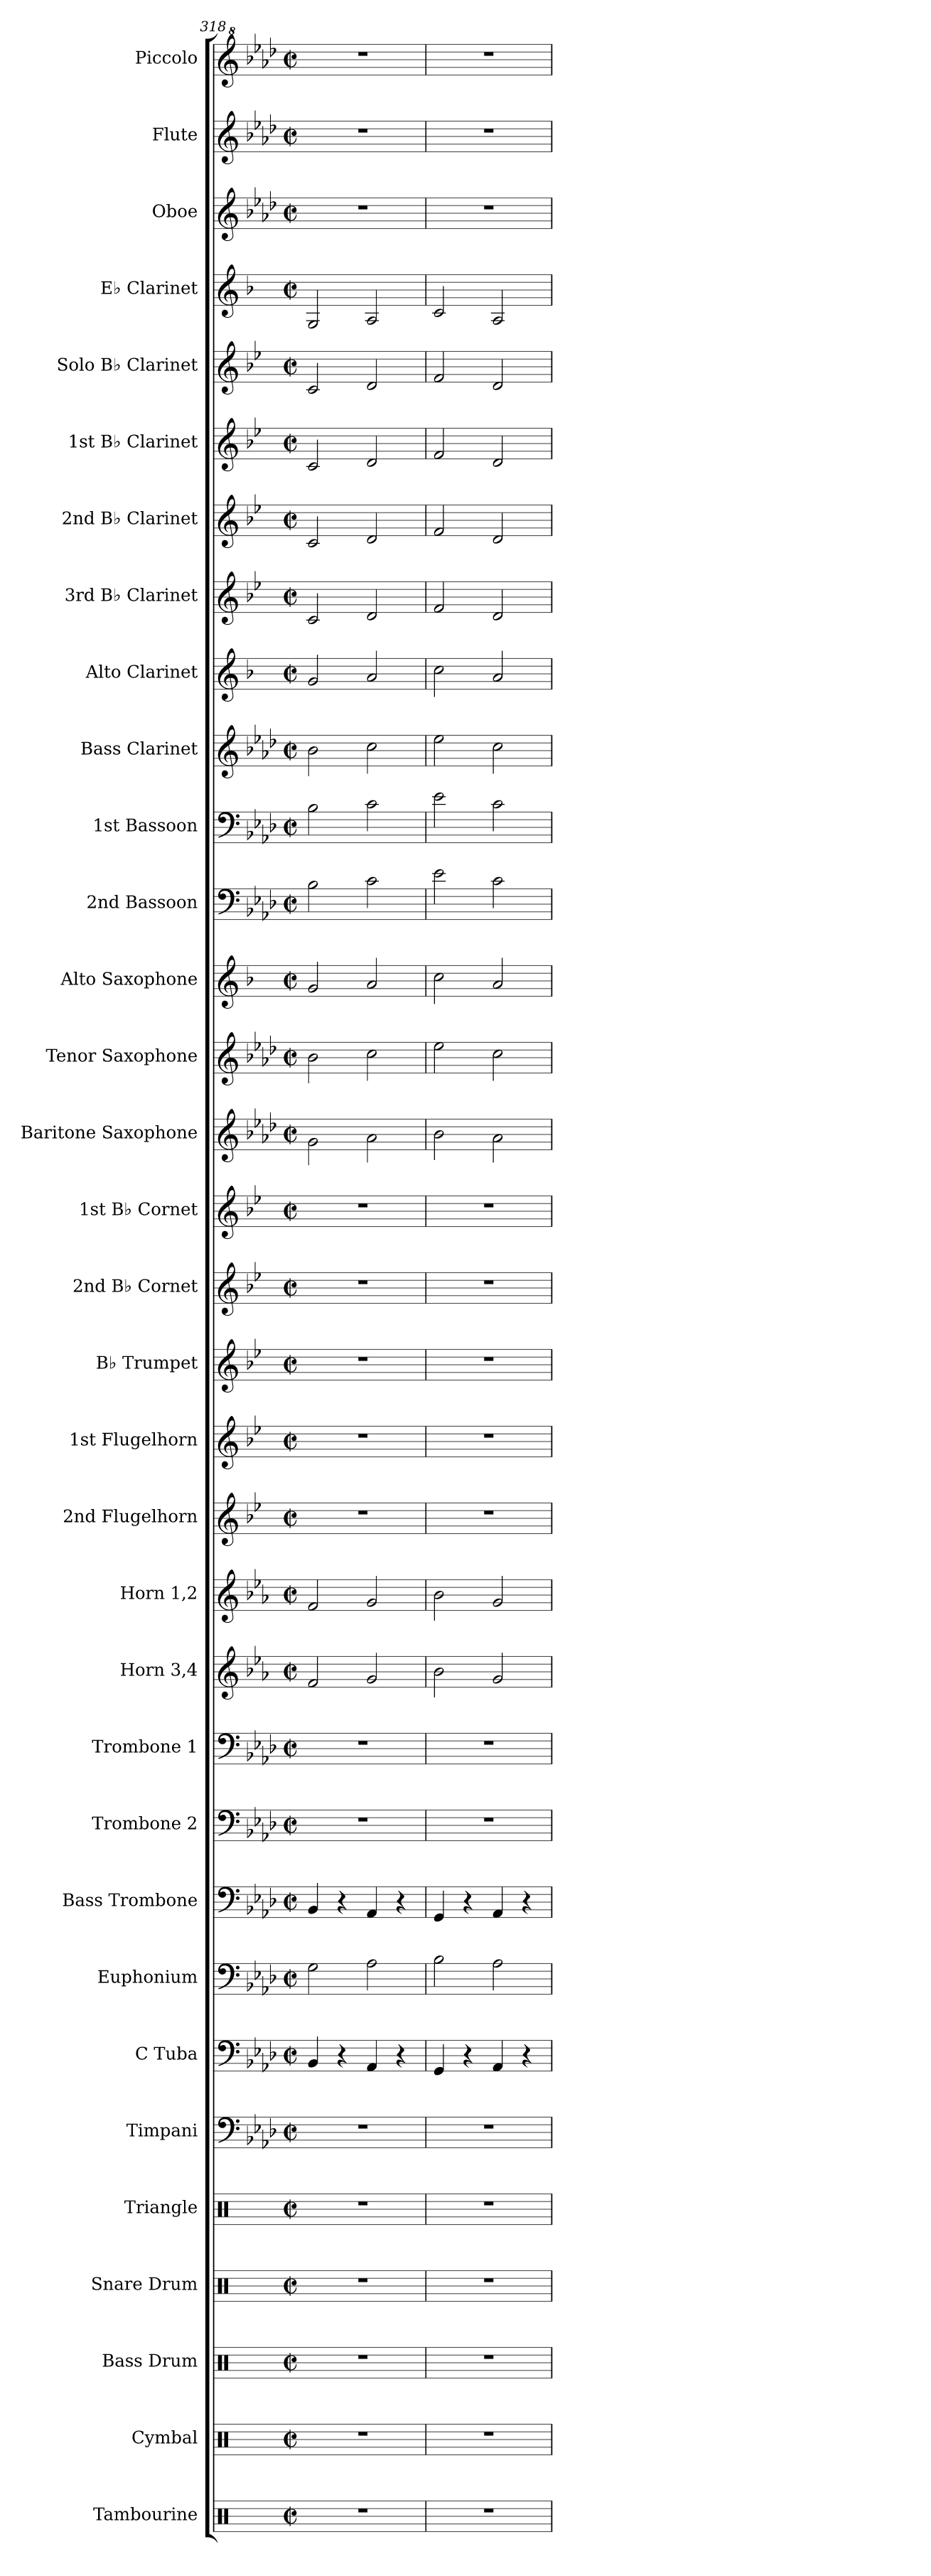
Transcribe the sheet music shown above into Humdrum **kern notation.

**kern	**kern	**kern	**kern	**kern	**kern	**kern	**kern	**kern	**kern	**kern	**kern	**kern	**kern	**kern	**kern	**kern	**kern	**kern	**kern	**kern	**kern	**kern	**kern	**kern	**kern	**kern	**kern	**kern	**kern	**kern	**kern	**kern
*part33	*part32	*part31	*part30	*part29	*part28	*part27	*part26	*part25	*part24	*part23	*part22	*part21	*part20	*part19	*part18	*part17	*part16	*part15	*part14	*part13	*part12	*part11	*part10	*part9	*part8	*part7	*part6	*part5	*part4	*part3	*part2	*part1
*staff33	*staff32	*staff31	*staff30	*staff29	*staff28	*staff27	*staff26	*staff25	*staff24	*staff23	*staff22	*staff21	*staff20	*staff19	*staff18	*staff17	*staff16	*staff15	*staff14	*staff13	*staff12	*staff11	*staff10	*staff9	*staff8	*staff7	*staff6	*staff5	*staff4	*staff3	*staff2	*staff1
*I"Tambourine	*I"Cymbal	*I"Bass Drum	*I"Snare Drum	*I"Triangle	*I"Timpani	*I"C Tuba	*I"Euphonium	*I"Bass Trombone	*I"Trombone 2	*I"Trombone 1	*I"Horn 3,4	*I"Horn 1,2	*I"2nd Flugelhorn	*I"1st Flugelhorn	*I"B♭ Trumpet	*I"2nd B♭ Cornet	*I"1st B♭ Cornet	*I"Baritone Saxophone	*I"Tenor Saxophone	*I"Alto Saxophone	*I"2nd Bassoon	*I"1st Bassoon	*I"Bass Clarinet	*I"Alto Clarinet	*I"3rd B♭ Clarinet	*I"2nd B♭ Clarinet	*I"1st B♭ Clarinet	*I"Solo B♭ Clarinet	*I"E♭ Clarinet	*I"Oboe	*I"Flute	*I"Piccolo
*I'Tamb.	*I'Cym.	*I'B. Dr.	*I'Sn. Dr.	*I'Trgl.	*I'Timp.	*I'C Tu.	*I'Eu.	*I'B. Trb.	*I'Trb. 2	*I'Trb. 1	*I'Hn. 3,4	*I'Hn. 1,2	*I'2nd Flghn.	*I'1st Flghn.	*I'B♭ Tpt.	*I'2nd B♭ Cnt.	*I'1st B♭ Cnt.	*I'Bar. Sax.	*I'T. Sax.	*I'A. Sax.	*I'2nd Bsn.	*I'1st Bsn.	*I'B. Cl.	*I'A. Cl.	*I'3rd B♭ Cl.	*I'2nd B♭ Cl.	*I'1st B♭ Cl.	*I'Solo B♭ Cl.	*I'E♭ Cl.	*I'Ob.	*I'Fl.	*I'Picc.
*clefX	*clefX	*clefX	*clefX	*clefX	*clefF4	*clefF4	*clefF4	*clefF4	*clefF4	*clefF4	*clefG2	*clefG2	*clefG2	*clefG2	*clefG2	*clefG2	*clefG2	*clefG2	*clefG2	*clefG2	*clefF4	*clefF4	*clefG2	*clefG2	*clefG2	*clefG2	*clefG2	*clefG2	*clefG2	*clefG2	*clefG2	*clefG^2
*	*	*	*	*	*	*	*	*	*	*	*ITrd4c7	*ITrd4c7	*ITrd1c2	*ITrd1c2	*ITrd1c2	*ITrd1c2	*ITrd1c2	*ITrd12c21	*ITrd8c14	*ITrd5c9	*	*	*ITrd8c14	*ITrd5c9	*ITrd1c2	*ITrd1c2	*ITrd1c2	*ITrd1c2	*ITrd-2c-3	*	*	*ITrd-7c-12
*k[]	*k[]	*k[]	*k[]	*k[]	*k[b-e-a-d-]	*k[b-e-a-d-]	*k[b-e-a-d-]	*k[b-e-a-d-]	*k[b-e-a-d-]	*k[b-e-a-d-]	*k[b-e-a-d-]	*k[b-e-a-d-]	*k[b-e-a-d-]	*k[b-e-a-d-]	*k[b-e-a-d-]	*k[b-e-a-d-]	*k[b-e-a-d-]	*k[b-e-a-d-]	*k[b-e-a-d-]	*k[b-e-a-d-]	*k[b-e-a-d-]	*k[b-e-a-d-]	*k[b-e-a-d-]	*k[b-e-a-d-]	*k[b-e-a-d-]	*k[b-e-a-d-]	*k[b-e-a-d-]	*k[b-e-a-d-]	*k[b-e-a-d-]	*k[b-e-a-d-]	*k[b-e-a-d-]	*k[b-e-a-d-]
*C:	*C:	*C:	*C:	*C:	*A-:	*A-:	*A-:	*A-:	*A-:	*A-:	*A-:	*A-:	*A-:	*A-:	*A-:	*A-:	*A-:	*A-:	*A-:	*A-:	*A-:	*A-:	*A-:	*A-:	*A-:	*A-:	*A-:	*A-:	*A-:	*A-:	*A-:	*A-:
*M2/2	*M2/2	*M2/2	*M2/2	*M2/2	*M2/2	*M2/2	*M2/2	*M2/2	*M2/2	*M2/2	*M2/2	*M2/2	*M2/2	*M2/2	*M2/2	*M2/2	*M2/2	*M2/2	*M2/2	*M2/2	*M2/2	*M2/2	*M2/2	*M2/2	*M2/2	*M2/2	*M2/2	*M2/2	*M2/2	*M2/2	*M2/2	*M2/2
*met(c|)	*met(c|)	*met(c|)	*met(c|)	*met(c|)	*met(c|)	*met(c|)	*met(c|)	*met(c|)	*met(c|)	*met(c|)	*met(c|)	*met(c|)	*met(c|)	*met(c|)	*met(c|)	*met(c|)	*met(c|)	*met(c|)	*met(c|)	*met(c|)	*met(c|)	*met(c|)	*met(c|)	*met(c|)	*met(c|)	*met(c|)	*met(c|)	*met(c|)	*met(c|)	*met(c|)	*met(c|)	*met(c|)
=318	=318	=318	=318	=318	=318	=318	=318	=318	=318	=318	=318	=318	=318	=318	=318	=318	=318	=318	=318	=318	=318	=318	=318	=318	=318	=318	=318	=318	=318	=318	=318	=318
1r	1r	1r	1r	1r	1r	4BB-/	2G\	4BB-/	1r	1r	2B-/	2B-/	1r	1r	1r	1r	1r	2G\	2B-\	2B-/	2B-\	2B-\	2B-\	2B-/	2B-/	2B-/	2B-/	2B-/	2B-/	1r	1r	1r
.	.	.	.	.	.	4r	.	4r	.	.	.	.	.	.	.	.	.	.	.	.	.	.	.	.	.	.	.	.	.	.	.	.
.	.	.	.	.	.	4AA-/	2A-\	4AA-/	.	.	2c/	2c/	.	.	.	.	.	2A-\	2c\	2c/	2c\	2c\	2c\	2c/	2c/	2c/	2c/	2c/	2c/	.	.	.
.	.	.	.	.	.	4r	.	4r	.	.	.	.	.	.	.	.	.	.	.	.	.	.	.	.	.	.	.	.	.	.	.	.
!!LO:PB:g=z
=319	=319	=319	=319	=319	=319	=319	=319	=319	=319	=319	=319	=319	=319	=319	=319	=319	=319	=319	=319	=319	=319	=319	=319	=319	=319	=319	=319	=319	=319	=319	=319	=319
1r	1r	1r	1r	1r	1r	4GG/	2B-\	4GG/	1r	1r	2e-\	2e-\	1r	1r	1r	1r	1r	2B-\	2e-\	2e-\	2e-\	2e-\	2e-\	2e-\	2e-/	2e-/	2e-/	2e-/	2e-/	1r	1r	1r
.	.	.	.	.	.	4r	.	4r	.	.	.	.	.	.	.	.	.	.	.	.	.	.	.	.	.	.	.	.	.	.	.	.
.	.	.	.	.	.	4AA-/	2A-\	4AA-/	.	.	2c/	2c/	.	.	.	.	.	2A-\	2c\	2c/	2c\	2c\	2c\	2c/	2c/	2c/	2c/	2c/	2c/	.	.	.
.	.	.	.	.	.	4r	.	4r	.	.	.	.	.	.	.	.	.	.	.	.	.	.	.	.	.	.	.	.	.	.	.	.
=	=	=	=	=	=	=	=	=	=	=	=	=	=	=	=	=	=	=	=	=	=	=	=	=	=	=	=	=	=	=	=	=
*-	*-	*-	*-	*-	*-	*-	*-	*-	*-	*-	*-	*-	*-	*-	*-	*-	*-	*-	*-	*-	*-	*-	*-	*-	*-	*-	*-	*-	*-	*-	*-	*-
